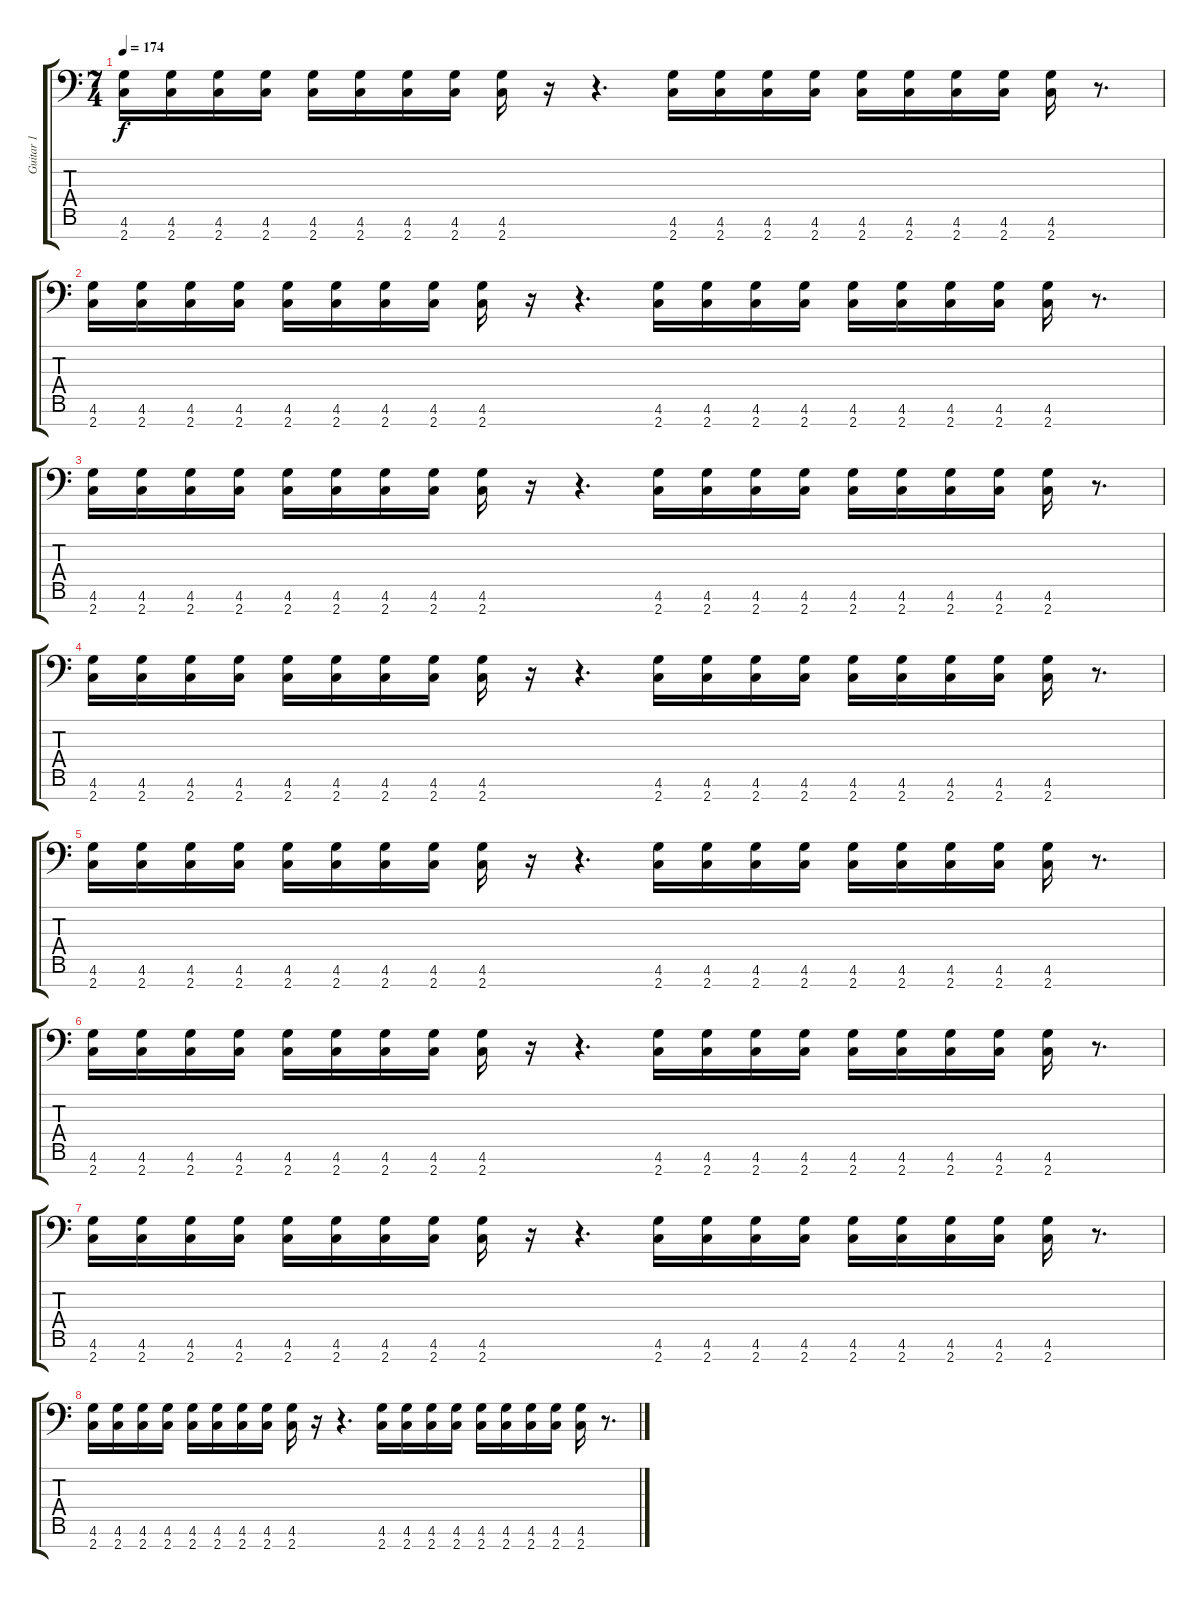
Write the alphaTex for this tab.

\track ("Guitar 1" "Guitar 1") {instrument distortionguitar}
\staff {score tabs}
\tuning (Eb4 Bb3 Gb3 Db3 Ab2 Eb2 Bb1) {hide}
\ts (7 4)
\tempo 174
\clef f4
\ks c
(4.6 2.7).16{dy f} (4.6 2.7).16 (4.6 2.7).16 (4.6 2.7).16 (4.6 2.7).16 (4.6 2.7).16 (4.6 2.7).16 (4.6 2.7).16 (4.6 2.7).16 r.16 r.4{d} (4.6 2.7).16 (4.6 2.7).16 (4.6 2.7).16 (4.6 2.7).16 (4.6 2.7).16 (4.6 2.7).16 (4.6 2.7).16 (4.6 2.7).16 (4.6 2.7).16 r.8{d} |
(4.6 2.7).16 (4.6 2.7).16 (4.6 2.7).16 (4.6 2.7).16 (4.6 2.7).16 (4.6 2.7).16 (4.6 2.7).16 (4.6 2.7).16 (4.6 2.7).16 r.16 r.4{d} (4.6 2.7).16 (4.6 2.7).16 (4.6 2.7).16 (4.6 2.7).16 (4.6 2.7).16 (4.6 2.7).16 (4.6 2.7).16 (4.6 2.7).16 (4.6 2.7).16 r.8{d} |
(4.6 2.7).16 (4.6 2.7).16 (4.6 2.7).16 (4.6 2.7).16 (4.6 2.7).16 (4.6 2.7).16 (4.6 2.7).16 (4.6 2.7).16 (4.6 2.7).16 r.16 r.4{d} (4.6 2.7).16 (4.6 2.7).16 (4.6 2.7).16 (4.6 2.7).16 (4.6 2.7).16 (4.6 2.7).16 (4.6 2.7).16 (4.6 2.7).16 (4.6 2.7).16 r.8{d} |
(4.6 2.7).16 (4.6 2.7).16 (4.6 2.7).16 (4.6 2.7).16 (4.6 2.7).16 (4.6 2.7).16 (4.6 2.7).16 (4.6 2.7).16 (4.6 2.7).16 r.16 r.4{d} (4.6 2.7).16 (4.6 2.7).16 (4.6 2.7).16 (4.6 2.7).16 (4.6 2.7).16 (4.6 2.7).16 (4.6 2.7).16 (4.6 2.7).16 (4.6 2.7).16 r.8{d} |
(4.6 2.7).16 (4.6 2.7).16 (4.6 2.7).16 (4.6 2.7).16 (4.6 2.7).16 (4.6 2.7).16 (4.6 2.7).16 (4.6 2.7).16 (4.6 2.7).16 r.16 r.4{d} (4.6 2.7).16 (4.6 2.7).16 (4.6 2.7).16 (4.6 2.7).16 (4.6 2.7).16 (4.6 2.7).16 (4.6 2.7).16 (4.6 2.7).16 (4.6 2.7).16 r.8{d} |
(4.6 2.7).16 (4.6 2.7).16 (4.6 2.7).16 (4.6 2.7).16 (4.6 2.7).16 (4.6 2.7).16 (4.6 2.7).16 (4.6 2.7).16 (4.6 2.7).16 r.16 r.4{d} (4.6 2.7).16 (4.6 2.7).16 (4.6 2.7).16 (4.6 2.7).16 (4.6 2.7).16 (4.6 2.7).16 (4.6 2.7).16 (4.6 2.7).16 (4.6 2.7).16 r.8{d} |
(4.6 2.7).16 (4.6 2.7).16 (4.6 2.7).16 (4.6 2.7).16 (4.6 2.7).16 (4.6 2.7).16 (4.6 2.7).16 (4.6 2.7).16 (4.6 2.7).16 r.16 r.4{d} (4.6 2.7).16 (4.6 2.7).16 (4.6 2.7).16 (4.6 2.7).16 (4.6 2.7).16 (4.6 2.7).16 (4.6 2.7).16 (4.6 2.7).16 (4.6 2.7).16 r.8{d} |
(4.6 2.7).16 (4.6 2.7).16 (4.6 2.7).16 (4.6 2.7).16 (4.6 2.7).16 (4.6 2.7).16 (4.6 2.7).16 (4.6 2.7).16 (4.6 2.7).16 r.16 r.4{d} (4.6 2.7).16 (4.6 2.7).16 (4.6 2.7).16 (4.6 2.7).16 (4.6 2.7).16 (4.6 2.7).16 (4.6 2.7).16 (4.6 2.7).16 (4.6 2.7).16 r.8{d}
